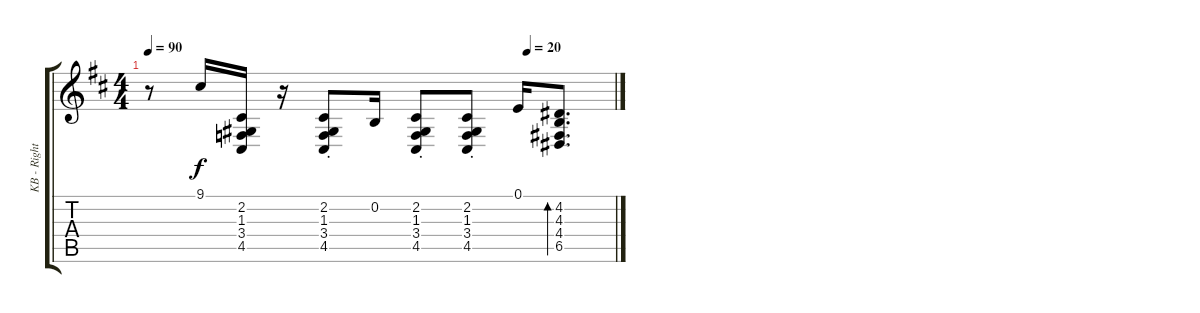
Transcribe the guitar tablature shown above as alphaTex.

\track ("KB - Right Hand" "KB - Right") {instrument electricgrandpiano}
\staff {score tabs}
\tuning (E4 B3 G3 D3 A2 E2) {hide}
\ts (4 4)
\tempo 90
\tempo (20 0.8125)
\clef g2
\ks d
r.8{dy f} 9.1.16 (2.2 1.3 3.4 4.5).16 r.16 (2.2{st} 1.3{st} 3.4{st} 4.5{st}).8 0.2.16 (2.2{st} 1.3{st} 3.4{st} 4.5{st}).8 (2.2{st} 1.3{st} 3.4{st} 4.5{st}).8 0.1.16 (4.2 4.3 4.4 6.5).8{d bd 120}
